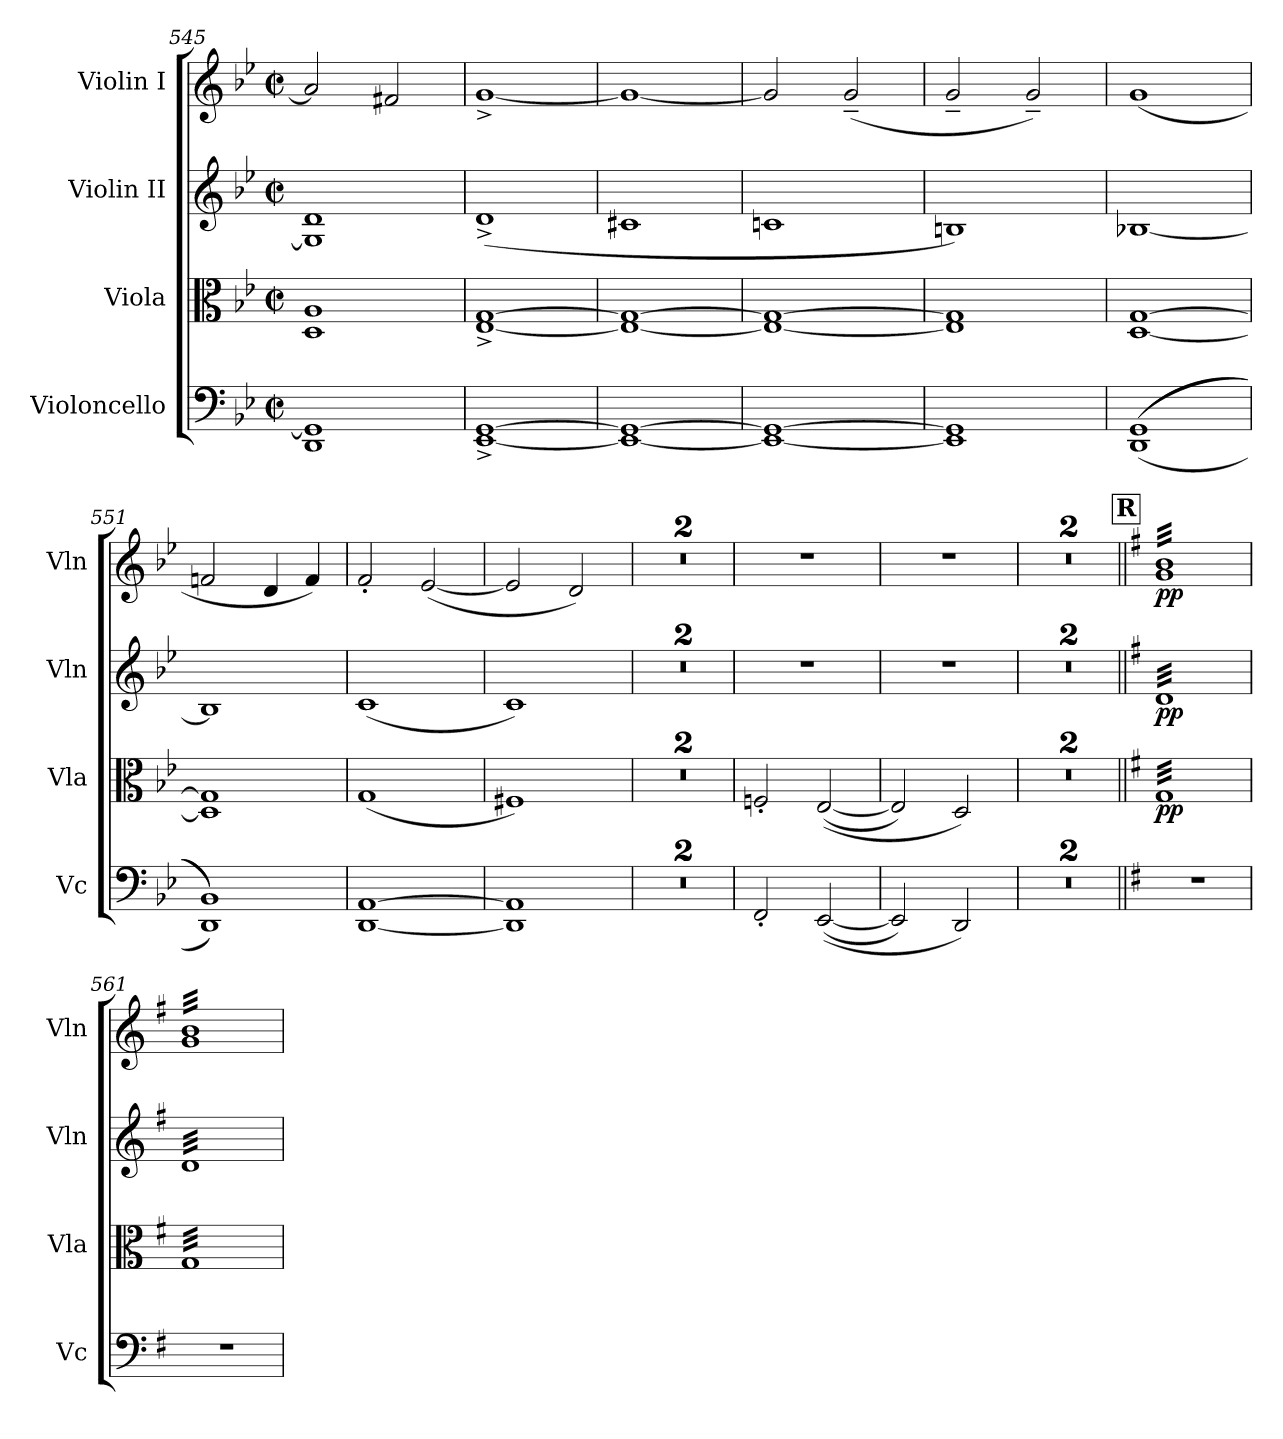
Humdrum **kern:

**kern	**kern	**dynam	**kern	**dynam	**kern	**dynam
*part4	*part3	*part3	*part2	*part2	*part1	*part1
*staff4	*staff3	*staff3	*staff2	*staff2	*staff1	*staff1
*I"Violoncello	*I"Viola	*	*I"Violin II	*	*I"Violin I	*
*I'Vc	*I'Vla	*	*I'Vln	*	*I'Vln	*
*clefF4	*clefC3	*	*clefG2	*	*clefG2	*
*k[b-e-]	*k[b-e-]	*	*k[b-e-]	*	*k[b-e-]	*
*M2/2	*M2/2	*	*M2/2	*	*M2/2	*
*met(c|)	*met(c|)	*	*met(c|)	*	*met(c|)	*
=545	=545	=545	=545	=545	=545	=545
1DD 1GG]	1D 1A	.	1G] 1d	.	2a/]	.
.	.	.	.	.	2f#X/	.
=546	=546	=546	=546	=546	=546	=546
[1EE-^ [1GG^	[1E-^ [1G^	.	(>1d^	.	[1g^	.
=547	=547	=547	=547	=547	=547	=547
1EE-_ 1GG_	1E-_ 1G_	.	1c#X	.	1g_	.
=548	=548	=548	=548	=548	=548	=548
1EE-_ 1GG_	1E-_ 1G_	.	1cn	.	2g/]	.
.	.	.	.	.	(<2g~/	.
=549	=549	=549	=549	=549	=549	=549
1EE-] 1GG]	1E-] 1G]	.	1Bn)	.	2g~/	.
.	.	.	.	.	2g~/)	.
!!LO:PB:g=z
=550	=550	=550	=550	=550	=550	=550
(>(<(<1DD 1GG	[1D [1G	.	[1B-X	.	(>1g	.
=551	=551	=551	=551	=551	=551	=551
1DD 1BB-)))	1D] 1G]	.	1B-]	.	2fn/	.
.	.	.	.	.	4d/	.
.	.	.	.	.	4f/)	.
=552	=552	=552	=552	=552	=552	=552
[1DD [1AA	(<1G	.	(<1c	.	2f'/	.
.	.	.	.	.	(<[2e-/	.
=553	=553	=553	=553	=553	=553	=553
1DD] 1AA]	1F#X)	.	1c)	.	2e-/]	.
.	.	.	.	.	2d/)	.
=554	=554	=554	=554	=554	=554	=554
1r	1r	.	1r	.	1r	.
=555	=555	=555	=555	=555	=555	=555
1r	1r	.	1r	.	1r	.
=556	=556	=556	=556	=556	=556	=556
2FF'/	2Fn'/	.	1r	.	1r	.
(>(<[2EE-/	(>(<[2E-/	.	.	.	.	.
=557	=557	=557	=557	=557	=557	=557
2EE-/])	2E-/])	.	1r	.	1r	.
2DD/)	2D/)	.	.	.	.	.
=558	=558	=558	=558	=558	=558	=558
1r	1r	.	1r	.	1r	.
=559	=559	=559	=559	=559	=559	=559
1r	1r	.	1r	.	1r	.
!!LO:REH:place=s1:a:B:fs=14:t=R
=560||	=560||	=560||	=560||	=560||	=560||	=560||
*k[f#]	*k[f#]	*	*k[f#]	*	*k[f#]	*
!	!	!	!	!	!LO:TX:a:i:t=tremolo	!
!	!	!	!	!	!LO:TX:b:i:t=sul ponticello	!
!	!	!	!LO:TX:a:i:t=tremolo	!	!	!
!	!	!	!LO:TX:b:i:t=sul ponticello	!	!	!
!	!LO:TX:a:i:t=tremolo	!	!	!	!	!
!	!LO:TX:b:i:t=sul ponticello	!	!	!	!	!
!	!	!LO:DY:b	!	!LO:DY:b	!	!LO:DY:b
*	*tremolo	*	*	*	*	*
*	*	*	*tremolo	*	*	*
*	*	*	*	*	*tremolo	*
1r	32GLLL	pp	32dLLL	pp	32g 32bLLL	pp
.	32G	.	32d	.	32g 32b	.
.	32G	.	32d	.	32g 32b	.
.	32G	.	32d	.	32g 32b	.
.	32G	.	32d	.	32g 32b	.
.	32G	.	32d	.	32g 32b	.
.	32G	.	32d	.	32g 32b	.
.	32G	.	32d	.	32g 32b	.
.	32G	.	32d	.	32g 32b	.
.	32G	.	32d	.	32g 32b	.
.	32G	.	32d	.	32g 32b	.
.	32G	.	32d	.	32g 32b	.
.	32G	.	32d	.	32g 32b	.
.	32G	.	32d	.	32g 32b	.
.	32G	.	32d	.	32g 32b	.
.	32G	.	32d	.	32g 32b	.
.	32G	.	32d	.	32g 32b	.
.	32G	.	32d	.	32g 32b	.
.	32G	.	32d	.	32g 32b	.
.	32G	.	32d	.	32g 32b	.
.	32G	.	32d	.	32g 32b	.
.	32G	.	32d	.	32g 32b	.
.	32G	.	32d	.	32g 32b	.
.	32G	.	32d	.	32g 32b	.
.	32G	.	32d	.	32g 32b	.
.	32G	.	32d	.	32g 32b	.
.	32G	.	32d	.	32g 32b	.
.	32G	.	32d	.	32g 32b	.
.	32G	.	32d	.	32g 32b	.
.	32G	.	32d	.	32g 32b	.
.	32G	.	32d	.	32g 32b	.
.	32GJJJ	.	32dJJJ	.	32g 32bJJJ	.
=561	=561	=561	=561	=561	=561	=561
1r	32GLLL	.	32dLLL	.	32g 32bLLL	.
.	32G	.	32d	.	32g 32b	.
.	32G	.	32d	.	32g 32b	.
.	32G	.	32d	.	32g 32b	.
.	32G	.	32d	.	32g 32b	.
.	32G	.	32d	.	32g 32b	.
.	32G	.	32d	.	32g 32b	.
.	32G	.	32d	.	32g 32b	.
.	32G	.	32d	.	32g 32b	.
.	32G	.	32d	.	32g 32b	.
.	32G	.	32d	.	32g 32b	.
.	32G	.	32d	.	32g 32b	.
.	32G	.	32d	.	32g 32b	.
.	32G	.	32d	.	32g 32b	.
.	32G	.	32d	.	32g 32b	.
.	32G	.	32d	.	32g 32b	.
.	32G	.	32d	.	32g 32b	.
.	32G	.	32d	.	32g 32b	.
.	32G	.	32d	.	32g 32b	.
.	32G	.	32d	.	32g 32b	.
.	32G	.	32d	.	32g 32b	.
.	32G	.	32d	.	32g 32b	.
.	32G	.	32d	.	32g 32b	.
.	32G	.	32d	.	32g 32b	.
.	32G	.	32d	.	32g 32b	.
.	32G	.	32d	.	32g 32b	.
.	32G	.	32d	.	32g 32b	.
.	32G	.	32d	.	32g 32b	.
.	32G	.	32d	.	32g 32b	.
.	32G	.	32d	.	32g 32b	.
.	32G	.	32d	.	32g 32b	.
.	32GJJJ	.	32dJJJ	.	32g 32bJJJ	.
*	*	*	*	*	*Xtremolo	*
*	*	*	*Xtremolo	*	*	*
*	*Xtremolo	*	*	*	*	*
=	=	=	=	=	=	=
*-	*-	*-	*-	*-	*-	*-
